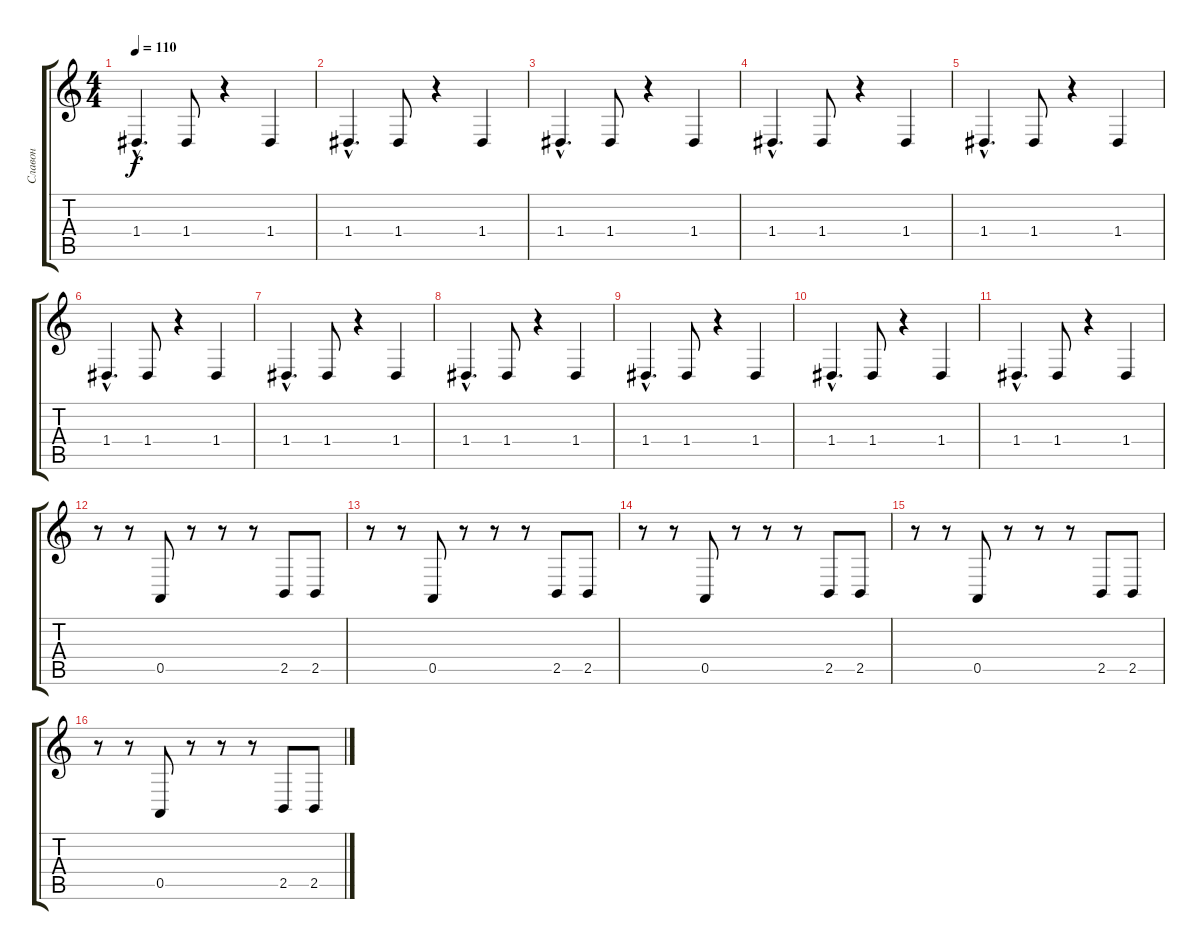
\track ("Славон" "Славон") {instrument acousticgrandpiano}
\staff {score tabs}
\tuning (E4 B3 G3 D3 A2 E2) {hide}
\ts (4 4)
\tempo 110
\clef g2
\ks c
1.4{hac}.4{d dy f} 1.4.8 r.4 1.4.4 |
1.4{hac}.4{d} 1.4.8 r.4 1.4.4 |
1.4{hac}.4{d} 1.4.8 r.4 1.4.4 |
1.4{hac}.4{d} 1.4.8 r.4 1.4.4 |
1.4{hac}.4{d} 1.4.8 r.4 1.4.4 |
1.4{hac}.4{d} 1.4.8 r.4 1.4.4 |
1.4{hac}.4{d} 1.4.8 r.4 1.4.4 |
1.4{hac}.4{d} 1.4.8 r.4 1.4.4 |
1.4{hac}.4{d} 1.4.8 r.4 1.4.4 |
1.4{hac}.4{d} 1.4.8 r.4 1.4.4 |
1.4{hac}.4{d} 1.4.8 r.4 1.4.4 |
r.8 r.8 0.5.8 r.8 r.8 r.8 2.5.8 2.5.8 |
r.8 r.8 0.5.8 r.8 r.8 r.8 2.5.8 2.5.8 |
r.8 r.8 0.5.8 r.8 r.8 r.8 2.5.8 2.5.8 |
r.8 r.8 0.5.8 r.8 r.8 r.8 2.5.8 2.5.8 |
r.8 r.8 0.5.8 r.8 r.8 r.8 2.5.8 2.5.8
